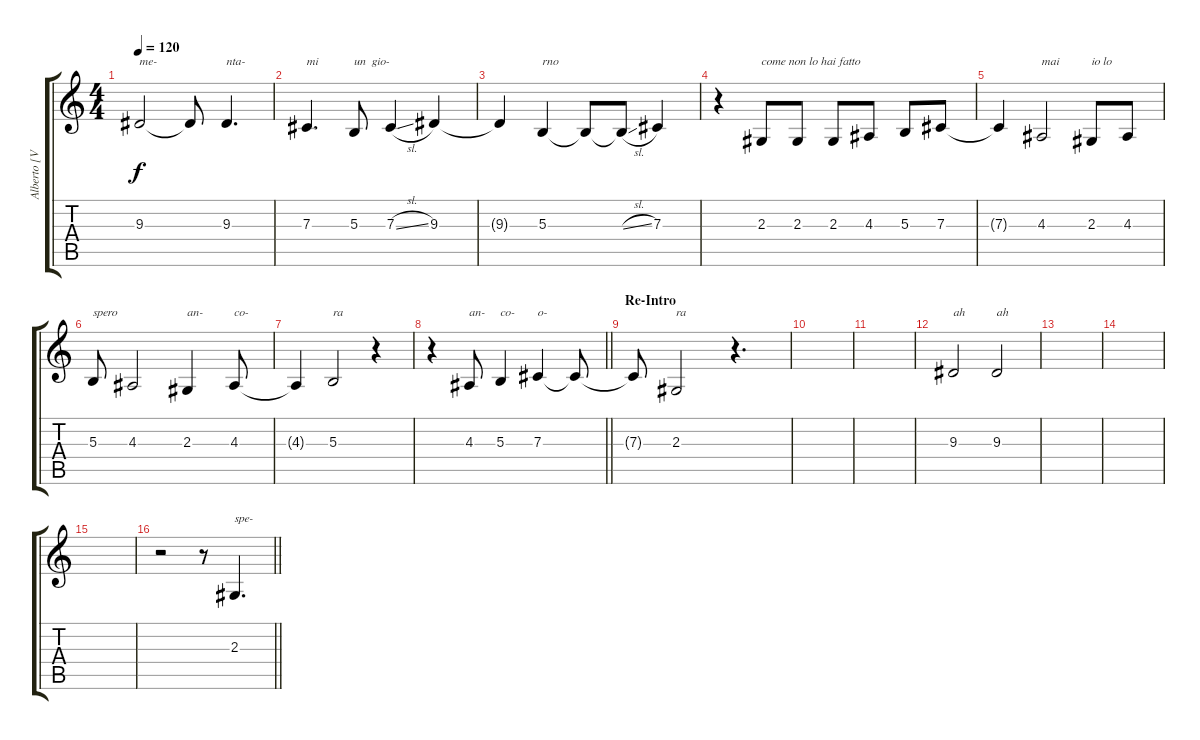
\track ("Alberto [Voce]" "Alberto [V") {instrument lead6voice}
\staff {score tabs}
\tuning (Eb4 Bb3 Gb3 Db3 Ab2 Eb2) {hide}
\ts (4 4)
\tempo 120
\clef g2
\ks c
9.3.2{txt "me-" dy f} 9.3{t}.8 9.3.4{d txt "nta-"} |
7.3.4{d txt "mi"} 5.3.8{txt "un  gio-"} 7.3{sl}.4 9.3.4 |
9.3{t}.4 5.3.4{txt "rno"} 5.3{t}.8 5.3{sl t}.8 7.3.4 |
r.4 2.3.8{txt "come non lo hai fatto"} 2.3.8 2.3.8 4.3.8 5.3.8 7.3.8 |
7.3{t}.4 4.3.2{txt "mai"} 2.3.8{txt "io lo "} 4.3.8 |
5.3.8{txt "spero"} 4.3.2 2.3.4{txt "an-"} 4.3.8{txt "co-"} |
4.3{t}.4 5.3.2{txt "ra"} r.4 |
\barLineRight lightlight
r.4 4.3.8{txt "an-"} 5.3.4{txt "co-"} 7.3.4{txt "o-"} 7.3{t}.8 |
\section ("" "Re-Intro")
7.3{t}.8 2.3.2{txt "ra"} r.4{d} |
|
|
9.3.2{txt "ah"} 9.3.2{txt "ah"} |
|
|
|
\barLineRight lightlight
r.2 r.8 2.3.4{d txt "spe-"}
